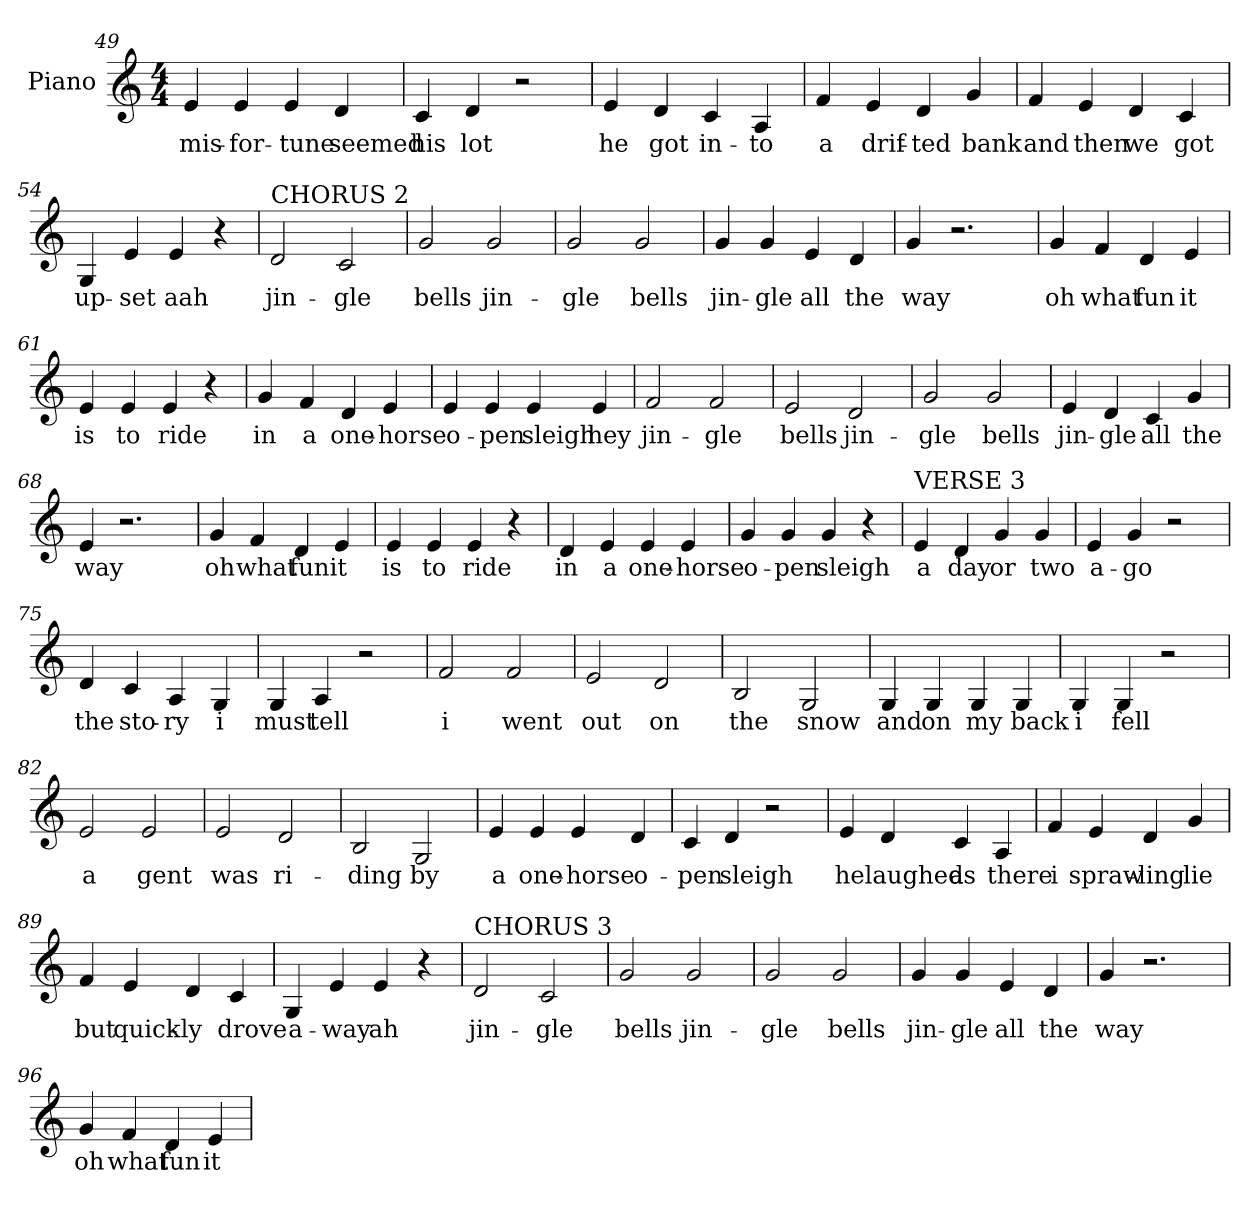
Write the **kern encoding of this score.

**kern	**text
*part1	*part1
*staff1	*staff1
*I"Piano	*
*clefG2	*
*M4/4	*
=49	=49
4e	mis-
4e	-for-
4e	-tune
4d	seemed
=50	=50
4c	his
4d	lot
2r	.
=51	=51
4e	he
4d	got
4c	in-
4A	-to
=52	=52
4f	a
4e	drif-
4d	-ted
4g	bank
=53	=53
4f	and
4e	then
4d	we
4c	got
=54	=54
4G	up-
4e	-set
4e	aah
4r	.
=55	=55
!LO:TX:a:t=CHORUS 2	!
2d	jin-
2c	-gle
=56	=56
2g	bells
2g	jin-
=57	=57
2g	-gle
2g	bells
=58	=58
4g	jin-
4g	-gle
4e	all
4d	the
=59	=59
4g	way
2.r	.
=60	=60
4g	oh
4f	what
4d	fun
4e	it
=61	=61
4e	is
4e	to
4e	ride
4r	.
=62	=62
4g	in
4f	a
4d	one-
4e	-horse
=63	=63
4e	o-
4e	-pen
4e	sleigh
4e	hey
=64	=64
2f	jin-
2f	-gle
=65	=65
2e	bells
2d	jin-
=66	=66
2g	-gle
2g	bells
=67	=67
4e	jin-
4d	-gle
4c	all
4g	the
=68	=68
4e	way
2.r	.
=69	=69
4g	oh
4f	what
4d	fun
4e	it
=70	=70
4e	is
4e	to
4e	ride
4r	.
=71	=71
4d	in
4e	a
4e	one-
4e	-horse
=72	=72
4g	o-
4g	-pen
4g	sleigh
4r	.
=73	=73
!LO:TX:a:t=VERSE 3	!
4e	a
4d	day
4g	or
4g	two
=74	=74
4e	a-
4g	-go
2r	.
=75	=75
4d	the
4c	sto-
4A	-ry
4G	i
=76	=76
4G	must
4A	tell
2r	.
=77	=77
2f	i
2f	went
=78	=78
2e	out
2d	on
=79	=79
2B	the
2G	snow
=80	=80
4G	and
4G	on
4G	my
4G	back
=81	=81
4G	i
4G	fell
2r	.
=82	=82
2e	a
2e	gent
=83	=83
2e	was
2d	ri-
=84	=84
2B	-ding
2G	by
=85	=85
4e	a
4e	one-
4e	-horse
4d	o-
=86	=86
4c	-pen
4d	sleigh
2r	.
=87	=87
4e	he
4d	laughed
4c	as
4A	there
=88	=88
4f	i
4e	spraw-
4d	-ling
4g	lie
=89	=89
4f	but
4e	quick-
4d	-ly
4c	drove
=90	=90
4G	a-
4e	-way
4e	ah
4r	.
=91	=91
!LO:TX:a:t=CHORUS 3	!
2d	jin-
2c	-gle
=92	=92
2g	bells
2g	jin-
=93	=93
2g	-gle
2g	bells
=94	=94
4g	jin-
4g	-gle
4e	all
4d	the
=95	=95
4g	way
2.r	.
=96	=96
4g	oh
4f	what
4d	fun
4e	it
=	=
*-	*-
